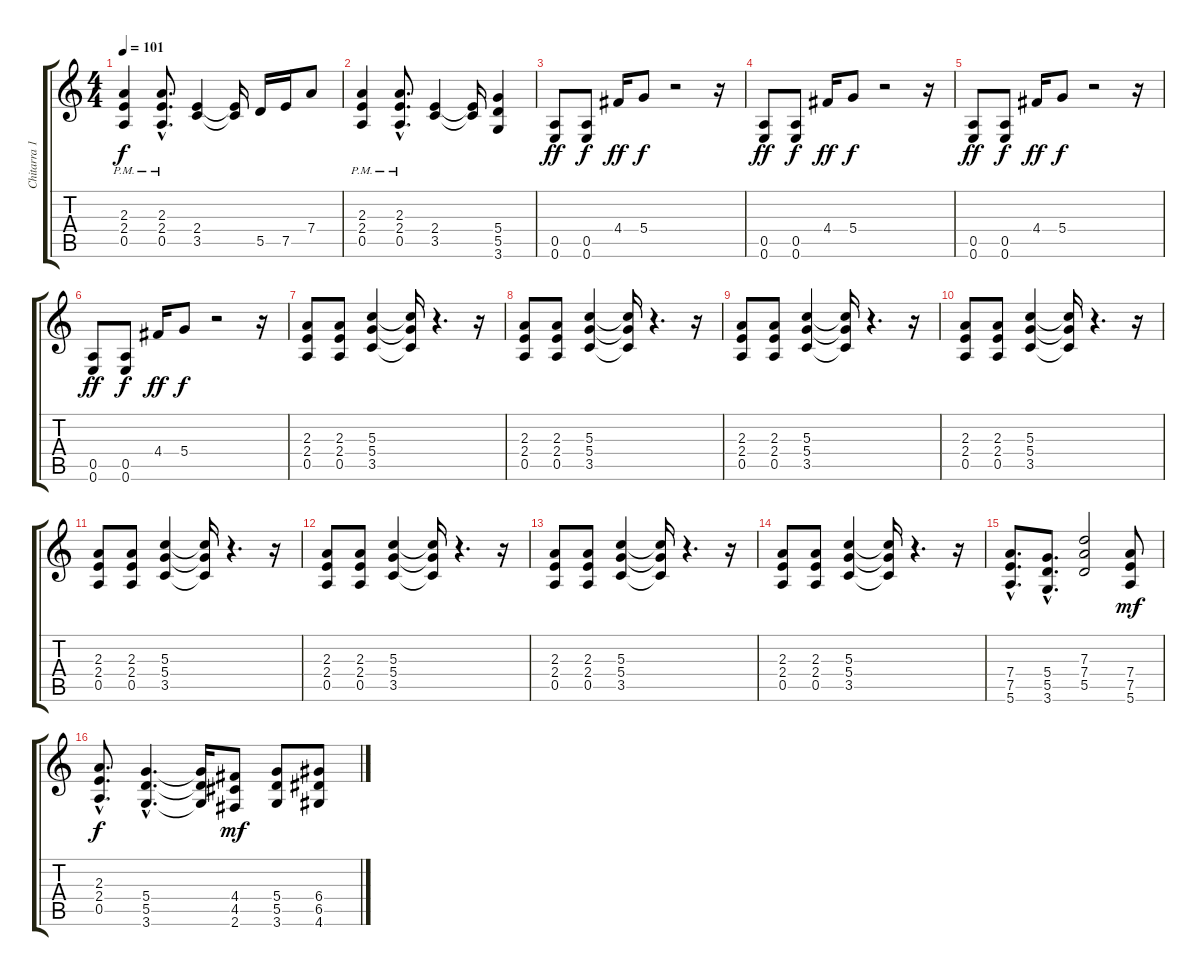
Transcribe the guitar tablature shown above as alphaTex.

\track ("Chitarra 1" "Chitarra 1") {instrument distortionguitar}
\staff {score tabs}
\tuning (E4 B3 G3 D3 A2 E2) {hide}
\ts (4 4)
\tempo 101
\clef g2
\ks c
(2.3{pm} 2.4{pm} 0.5{pm}).4{dy f} (2.3{hac pm} 2.4{hac pm} 0.5{hac pm}).8{d} (2.4 3.5).4 (2.4{t} 3.5{t}).16 5.5.16 7.5.16 7.4.8 |
(2.3{pm} 2.4{pm} 0.5{pm}).4 (2.3{hac pm} 2.4{hac pm} 0.5{hac pm}).8{d} (2.4 3.5).4 (2.4{t} 3.5{t}).16 (5.4 5.5 3.6).4 |
(0.5 0.6).8{dy ff} (0.5 0.6).8{dy f} 4.4.16{dy ff} 5.4.8{dy f} r.2 r.16 |
(0.5 0.6).8{dy ff} (0.5 0.6).8{dy f} 4.4.16{dy ff} 5.4.8{dy f} r.2 r.16 |
(0.5 0.6).8{dy ff} (0.5 0.6).8{dy f} 4.4.16{dy ff} 5.4.8{dy f} r.2 r.16 |
(0.5 0.6).8{dy ff} (0.5 0.6).8{dy f} 4.4.16{dy ff} 5.4.8{dy f} r.2 r.16 |
(2.3 2.4 0.5).8 (2.3 2.4 0.5).8 (5.3 5.4 3.5).4 (5.3{t} 5.4{t} 3.5{t}).16 r.4{d} r.16 |
(2.3 2.4 0.5).8 (2.3 2.4 0.5).8 (5.3 5.4 3.5).4 (5.3{t} 5.4{t} 3.5{t}).16 r.4{d} r.16 |
(2.3 2.4 0.5).8 (2.3 2.4 0.5).8 (5.3 5.4 3.5).4 (5.3{t} 5.4{t} 3.5{t}).16 r.4{d} r.16 |
(2.3 2.4 0.5).8 (2.3 2.4 0.5).8 (5.3 5.4 3.5).4 (5.3{t} 5.4{t} 3.5{t}).16 r.4{d} r.16 |
(2.3 2.4 0.5).8 (2.3 2.4 0.5).8 (5.3 5.4 3.5).4 (5.3{t} 5.4{t} 3.5{t}).16 r.4{d} r.16 |
(2.3 2.4 0.5).8 (2.3 2.4 0.5).8 (5.3 5.4 3.5).4 (5.3{t} 5.4{t} 3.5{t}).16 r.4{d} r.16 |
(2.3 2.4 0.5).8 (2.3 2.4 0.5).8 (5.3 5.4 3.5).4 (5.3{t} 5.4{t} 3.5{t}).16 r.4{d} r.16 |
(2.3 2.4 0.5).8 (2.3 2.4 0.5).8 (5.3 5.4 3.5).4 (5.3{t} 5.4{t} 3.5{t}).16 r.4{d} r.16 |
(7.4{hac} 7.5{hac} 5.6{hac}).8{d} (5.4{hac} 5.5{hac} 3.6{hac}).8{d} (7.3 7.4 5.5).2 (7.4 7.5 5.6).8{dy mf} |
(2.3{hac} 2.4{hac} 0.5{hac}).8{d dy f} (5.4{hac} 5.5{hac} 3.6{hac}).4{d} (5.4{t} 5.5{t} 3.6{t}).16 (4.4 4.5 2.6).8{dy mf} (5.4 5.5 3.6).8 (6.4 6.5 4.6).8
